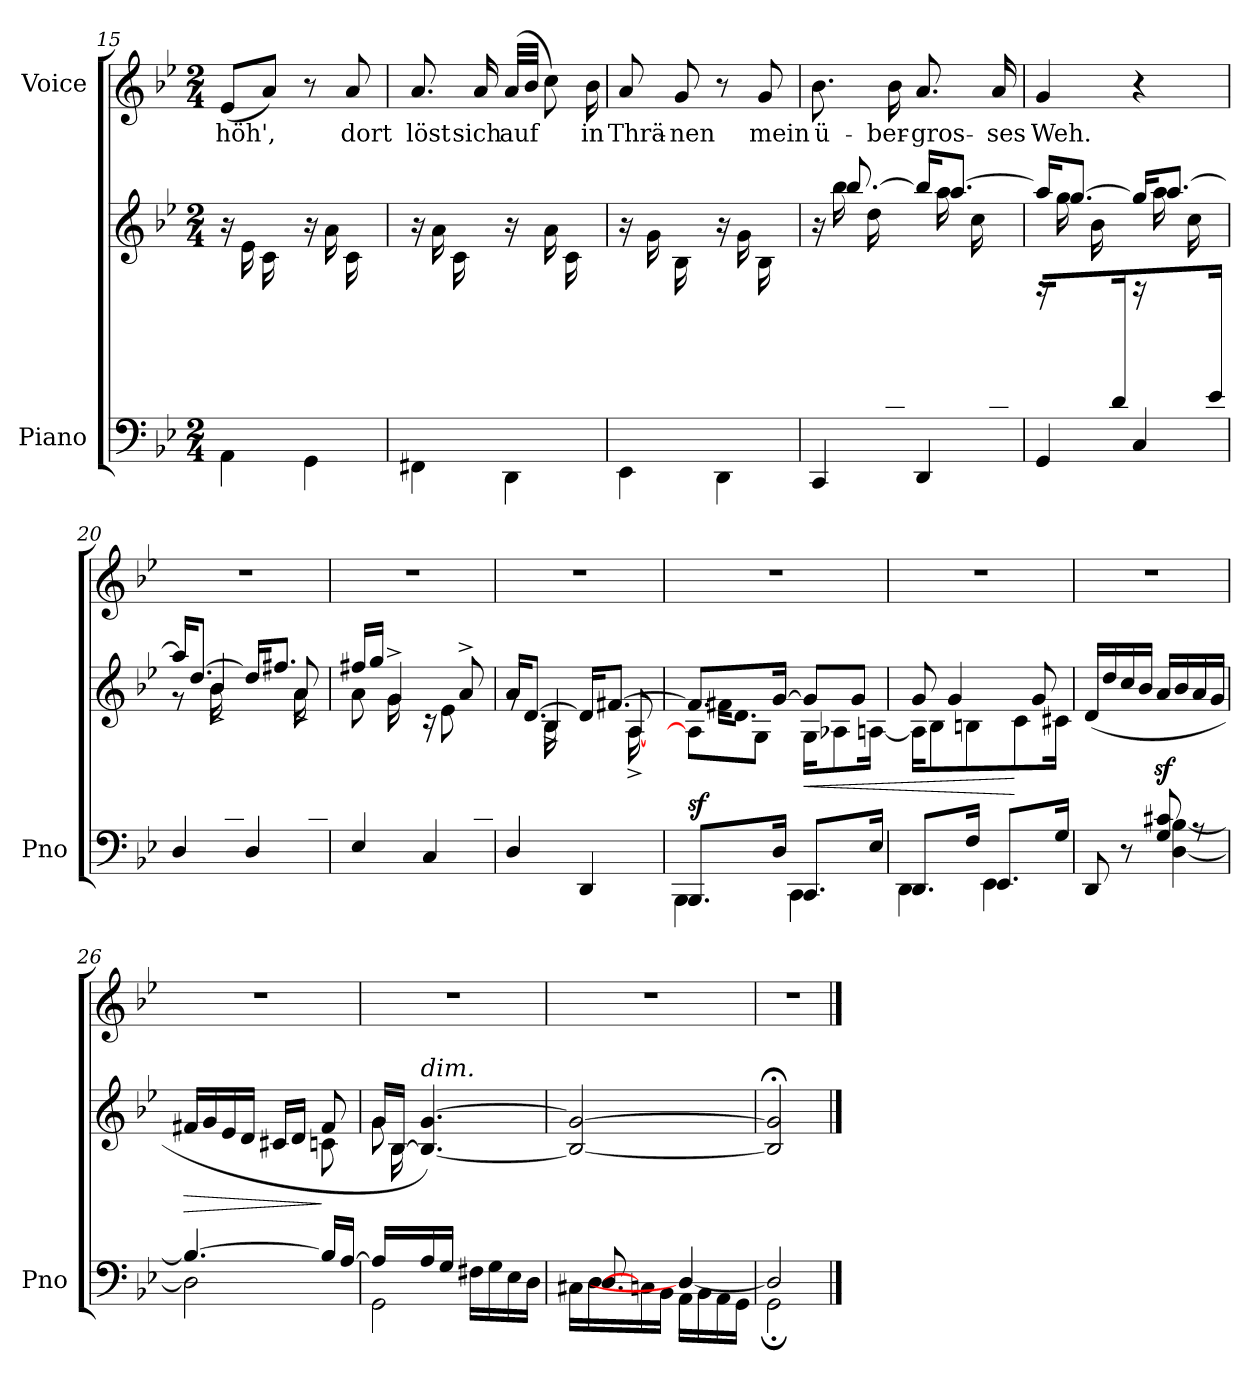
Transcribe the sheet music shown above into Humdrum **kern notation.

**kern	**kern	**dynam	**kern	**text
*part2	*part2	*part2	*part1	*part1
*staff3	*staff2	*staff2/3	*staff1	*staff1
*I"Piano	*	*	*I"Voice	*
*I'Pno	*	*	*	*
*clefF4	*clefG2	*	*clefG2	*
*k[b-e-]	*k[b-e-]	*	*k[b-e-]	*
*M2/4	*M2/4	*	*M2/4	*
=15	=15	=15	=15	=15
*^	*	*	*	*
!	!	!	!	!	!LO:LY:b
8.ryy	4AA\	16r	.	(<8e-/L	-höh',
.	.	16e-\LL	.	.	.
.	.	16c\	.	8a/J)	.
16G/JJ	.	16ryy	.	.	.
8.ryy	4GG\	16r	.	8r	.
.	.	16a\LL	.	.	.
!	!	!	!	!	!LO:LY:b
.	.	16c\	.	8a/	dort
16E-/JJ	.	16ryy	.	.	.
!!LO:LB:g=z
=16	=16	=16	=16	=16	=16
!	!	!	!	!	!LO:LY:b
8.ryy	4FF#X\	16r	.	8.a/	löst
.	.	16a\LL	.	.	.
.	.	16c\	.	.	.
!	!	!	!	!	!LO:LY:b
16D/JJ	.	16ryy	.	16a/	sich
!	!	!	!	!	!LO:LY:b
8.ryy	4DD\	16r	.	(>32a/LLL	auf
.	.	.	.	32b-/JJJ	.
.	.	16a\LL	.	8cc\)	.
.	.	16c\	.	.	.
!	!	!	!	!	!LO:LY:b
16F#X/JJ	.	16ryy	.	16b-\	in
=17	=17	=17	=17	=17	=17
!	!	!	!	!	!LO:LY:b
8.ryy	4EE-\	16r	.	8a/	Thrä-
.	.	16g\LL	.	.	.
!	!	!	!	!	!LO:LY:b
.	.	16B-\	.	8g/	-nen
16G/JJ	.	16ryy	.	.	.
8.ryy	4DD\	16r	.	8r	.
.	.	16g\LL	.	.	.
!	!	!	!	!	!LO:LY:b
.	.	16B-\	.	8g/	mein
16G/JJ	.	16ryy	.	.	.
=18	=18	=18	=18	=18	=18
*	*	*^	*	*	*
!	!	!	!	!	!	!LO:LY:b
4CC/	8.ryy	16r	16ryy	.	8.b-\	ü-
.	.	[8.bb-/	16bb-\LL	.	.	.
.	.	.	16dd\	.	.	.
!	!	!	!	!	!	!LO:LY:b
.	16d/JJ	.	8ryy	.	16b-\	-ber-
!	!	!	!	!	!	!LO:LY:b
4DD/	16rdddd	16bb-/KL]	.	.	8.a/	-gros-
.	8ryy	[8.aa/J	16aa\LL	.	.	.
.	.	.	16cc\	.	.	.
!	!	!	!	!	!	!LO:LY:b
.	16d/JJ	.	16ryy	.	16a/	-ses
=19	=19	=19	=19	=19	=19	=19
!	!	!	!	!	!	!LO:LY:b
4GG/	16rdddd	16aa/KL]	16ryy	.	4g/	Weh.
.	8ryy	[8.gg/J	16gg\LL	.	.	.
.	.	.	16b-\	.	.	.
.	16d/JJ	.	8ryy	.	.	.
4C/	16rdddd	16gg/KL]	.	.	4r	.
.	8ryy	[8.aa/J	16aa\LL	.	.	.
.	.	.	16cc\	.	.	.
.	16e-/JJ	.	16ryy	.	.	.
!!LO:LB:g=z
=20	=20	=20	=20	=20	=20	=20
*	*	*	*^	*	*	*
4D/	8.ryy	16aa/KL]	8r	8ryy	.	2r	.
.	.	[8.dd/J	.	.	.	.	.
.	.	.	4b-^/	16b-\LL	.	.	.
.	16d/JJ	.	.	8.ryy	.	.	.
4D/	8.ryy	16dd/KL]	.	.	.	.	.
.	.	8.ff#X/J	.	.	.	.	.
.	.	.	8a^/	16a\LL	.	.	.
.	16c/JJ	.	.	16ryy	.	.	.
=21	=21	=21	=21	=21	=21	=21	=21
*	*^	*	*	*	*	*	*
4..ryy	4E-/	8.ryy	16ff#X/LL	8a\	8ryy	.	2r	.
.	.	.	16gg/JJ	.	.	.	.	.
.	.	.	4g^/	8ryy	16g\LL	.	.	.
.	.	16B-/JJ	.	.	4ryy	.	.	.
.	4C/	4ryy	.	16r	.	.	.	.
.	.	.	.	8e-\L	.	.	.	.
.	.	.	8a^/	.	.	.	.	.
16c/Jk	.	.	.	16ryy	16ryy	.	.	.
=22	=22	=22	=22	=22	=22	=22	=22	=22
*	*	*	*	*	*^	*	*	*
4..ryy	4D/	8.ryy	16a/KL	8rg	4ryy	8ryy	.	2r	.
.	.	.	[8.d/J	.	.	.	.	.	.
.	.	.	.	4B-^/	.	16B-\LL	.	.	.
.	.	16G/JJ	.	.	.	4ryy	.	.	.
.	4DD/	4ryy	16d/KL]	.	8ryy	.	.	.	.
.	.	.	[8.f#X/J	.	.	.	.	.	.
.	.	.	.	[16A^\LL	8A/	.	.	.	.
16D/JJ	.	.	.	16ryy	.	16ryy	.	.	.
*	*v	*v	*	*	*	*	*	*	*
=23	=23	=23	=23	=23	=23	=23	=23	=23
!	!	!	!	!LO:N:head=solid	!	!LO:DY:a=2	!	!
*	*	*	*	*v	*v	*	*	*
8.BBB-/L	4BBB-\	8.f#/L]	8A\L]	16f#X\KL	sf	2r	.
.	.	.	.	8.d\J	.	.	.
.	.	.	8G\J	.	.	.	.
16D/Jk	.	[16g/Jk	.	.	.	.	.
!	!	!	!	!	!LO:HP:b	!	!
8.CC/L	4CC\	8g/L]	16G\KL	4ryy	<	.	.
.	.	.	8A-X\	.	.	.	.
.	.	8g/J	.	.	.	.	.
16E-/Jk	.	.	[16An\Jk	.	.	.	.
*	*	*	*v	*v	*	*	*
=24	=24	=24	=24	=24	=24	=24
8.DD/L	4DD\	8g/	16A\KL]	.	2r	.
.	.	.	8B-\	.	.	.
.	.	4g/	.	.	.	.
16F/Jk	.	.	8Bn\	.	.	.
8.EE-/L	4EE-\	.	.	.	.	.
.	.	.	8c\	[	.	.
.	.	8g/	.	.	.	.
16G/Jk	.	.	16c#X\Jk	.	.	.
*	*	*v	*v	*	*	*
!!LO:PB:g=z
=25	=25	=25	=25	=25	=25
8DD/	4ryy	(>16d/LL	.	2r	.
.	.	16dd/	.	.	.
8r	.	16cc/	.	.	.
.	.	16b-/JJ	.	.	.
8G/ 8c#X/	[4D\ [4B-\	16az</LL	.	.	.
.	.	16b-/	.	.	.
8rA	.	16a/	.	.	.
.	.	16g/JJ	.	.	.
=26	=26	=26	=26	=26	=26
!	!	!	!LO:HP:b	!	!
*	*	*^	*	*	*
4.B-/_	2D\]	16f#X/LL	4.ryy	>	2r	.
.	.	16g/	.	.	.	.
.	.	16e-/	.	.	.	.
.	.	16d/JJ	.	.	.	.
.	.	16c#X/LL	.	.	.	.
.	.	16d/JJ	.	.	.	.
16B-/LL]	.	8f#/	8cn\	]	.	.
[16A/JJ	.	.	.	.	.	.
=27	=27	=27	=27	=27	=27	=27
*	*	*	*^	*	*	*
16A/LL]	2GG\	16g/LL	8g\	16ryy	.	2r	.
16ryy	.	[16B-/JJ	.	16B-\	.	.	.
!	!	!LO:TX:a:i:t=dim.	!	!	!	!	!
16A/	.	4.B-/_ [4.g/)	4.ryy	4.ryy	.	.	.
16G/JJ	.	.	.	.	.	.	.
16F#X\LL	.	.	.	.	.	.	.
16G\	.	.	.	.	.	.	.
16E-\	.	.	.	.	.	.	.
16D\JJ	.	.	.	.	.	.	.
*	*	*v	*v	*v	*	*	*
=28	=28	=28	=28	=28	=28
16C#X\LL	16ryy	2B-/_ 2g/_	.	2r	.
[16D\	8.D/	.	.	.	.
16Cn\	.	.	.	.	.
16BB-\JJ	.	.	.	.	.
16AA\LL	4D/_	.	.	.	.
16BB-\	.	.	.	.	.
16AA\	.	.	.	.	.
16GG\JJ	.	.	.	.	.
=29	=29	=29	=29	=29	=29
2D/]	2GG;\	2B-/];< 2g/];<	.	2r	.
*v	*v	*	*	*	*
==	==	==	==	==
*-	*-	*-	*-	*-
